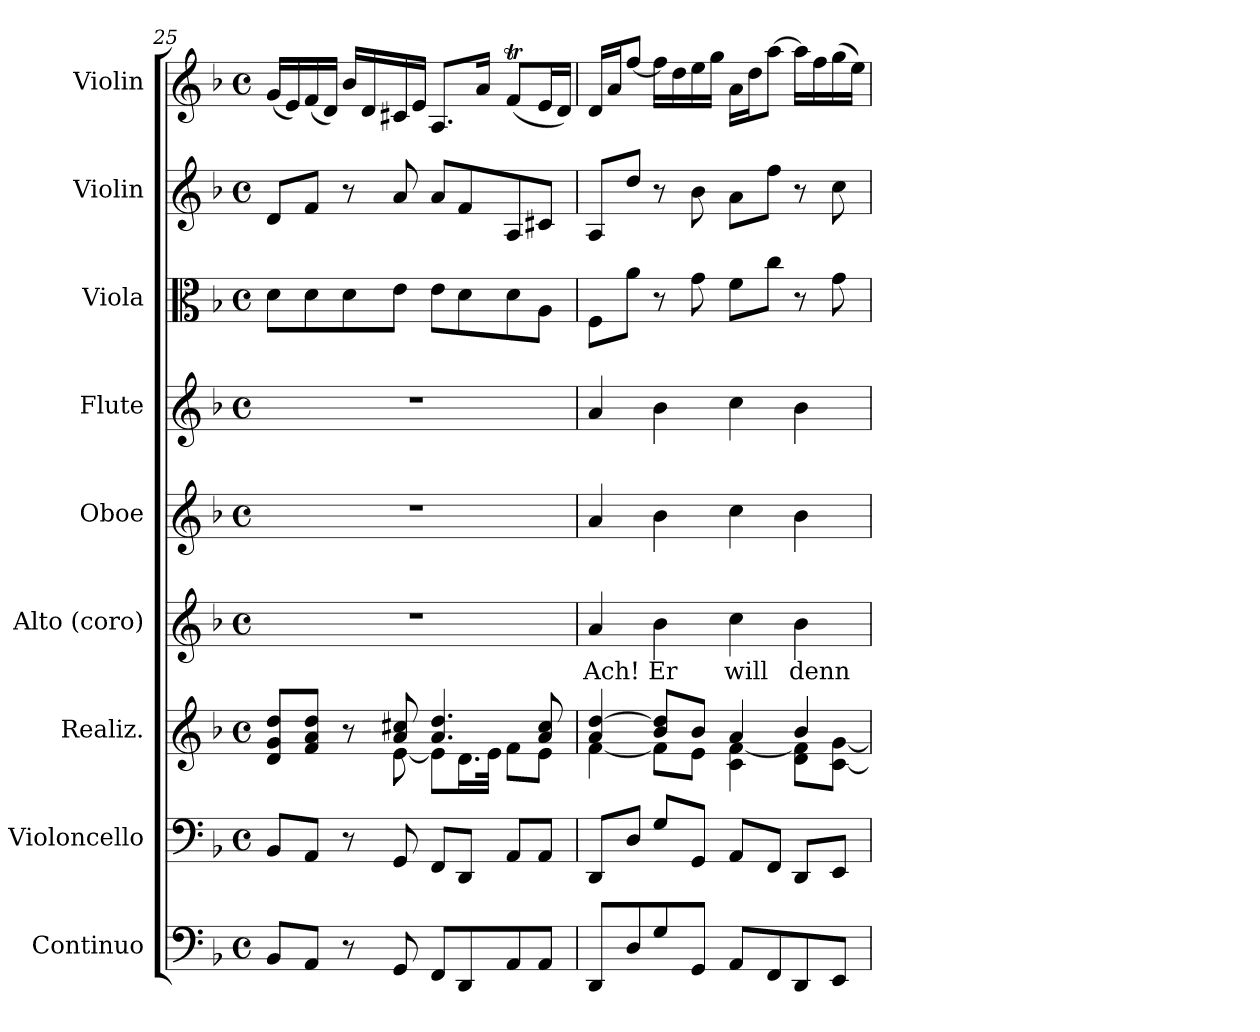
**kern	**kern	**kern	**kern	**text	**kern	**kern	**kern	**kern	**kern
*part9	*part8	*part7	*part6	*part6	*part5	*part4	*part3	*part2	*part1
*staff9	*staff8	*staff7	*staff6	*staff6	*staff5	*staff4	*staff3	*staff2	*staff1
*I"Continuo	*I"Violoncello	*I"Realiz.	*I"Alto (coro)	*	*I"Oboe	*I"Flute	*I"Viola	*I"Violin	*I"Violin
*I'Cto.	*I'Vc.	*	*I'A.	*	*I'Ob.	*I'Fl.	*I'Vla.	*I'Vln.	*I'Vln.
*clefF4	*clefF4	*clefG2	*clefG2	*	*clefG2	*clefG2	*clefC3	*clefG2	*clefG2
*ITrd7c12	*	*	*	*	*	*	*	*	*
*k[b-]	*k[b-]	*k[b-]	*k[b-]	*	*k[b-]	*k[b-]	*k[b-]	*k[b-]	*k[b-]
*M4/4	*M4/4	*M4/4	*M4/4	*	*M4/4	*M4/4	*M4/4	*M4/4	*M4/4
*met(c)	*met(c)	*met(c)	*met(c)	*	*met(c)	*met(c)	*met(c)	*met(c)	*met(c)
=25	=25	=25	=25	=25	=25	=25	=25	=25	=25
*	*	*^	*	*	*	*	*	*	*
8BBB-/L	8BB-/L	8d/ 8g/ 8dd/L	4.ryy	1r	.	1r	1r	8d\L	8d/L	(16g/LL
.	.	.	.	.	.	.	.	.	.	16e/)
8AAA/J	8AA/J	8f/ 8a/ 8dd/J	.	.	.	.	.	8d\	8f/J	(16f/
.	.	.	.	.	.	.	.	.	.	16d/JJ)
8r	8r	8r	.	.	.	.	.	8d\	8r	16b-/LL
.	.	.	.	.	.	.	.	.	.	16d/
8GGG/	8GG/	8a/ 8cc#X/	[8e\	.	.	.	.	8e\J	8a/	16c#X/
.	.	.	.	.	.	.	.	.	.	16e/JJ
8FFF/L	8FF/L	4.a/ 4.dd/	8e\L]	.	.	.	.	8e\L	8a/L	8.A/L
8DDD/	8DD/J	.	16.d\L	.	.	.	.	8d\	8f/	.
.	.	.	.	.	.	.	.	.	.	16a/Jk
.	.	.	32e\JJk	.	.	.	.	.	.	.
8AAA/	8AA/L	.	8f\L	.	.	.	.	8d\	8A/	(8fT/L
8AAA/J	8AA/J	8a/ 8cc#/	8e\J	.	.	.	.	8A\J	8c#X/J	16e/L
.	.	.	.	.	.	.	.	.	.	16d/JJ)
!!LO:PB:g=z
=26	=26	=26	=26	=26	=26	=26	=26	=26	=26	=26
!	!	!	!	!	!LO:LY:b	!	!	!	!	!
8DDD/L	8DD/L	4a/ [4dd/	[4f\	4a/	Ach!	4a/	4a/	8F\L	8A/L	16d/LL
.	.	.	.	.	.	.	.	.	.	16a/J
8DD/	8D/J	.	.	.	.	.	.	8a\J	8dd/J	[8ff/J
!	!	!	!	!	!LO:LY:b	!	!	!	!	!
8GG/	8G/L	8b-/ 8dd/]L	8f\L]	4b-\	Er	4b-\	4b-\	8r	8r	16ff\LL]
.	.	.	.	.	.	.	.	.	.	16dd\
8GGG/J	8GG/J	8b-/J	8e\J	.	.	.	.	8g\	8b-\	16ee\
.	.	.	.	.	.	.	.	.	.	16gg\JJ
!	!	!	!	!	!LO:LY:b	!	!	!	!	!
8AAA/L	8AA/L	4a/	4c\ [4f\	4cc\	will	4cc\	4cc\	8f\L	8a\L	16a\LL
.	.	.	.	.	.	.	.	.	.	16dd\J
8FFF/	8FF/J	.	.	.	.	.	.	8cc\J	8ff\J	[8aa\J
!	!	!	!	!	!LO:LY:b	!	!	!	!	!
8DDD/	8DD/L	4b-/	8d\ 8f\]L	4b-\	denn	4b-\	4b-\	8r	8r	16aa\LL]
.	.	.	.	.	.	.	.	.	.	16ff\
8EEE/J	8EE/J	.	[8c\ [8g\J	.	.	.	.	8g\	8cc\	(16gg\
.	.	.	.	.	.	.	.	.	.	16ee\JJ)
*	*	*v	*v	*	*	*	*	*	*	*
=	=	=	=	=	=	=	=	=	=
*-	*-	*-	*-	*-	*-	*-	*-	*-	*-
